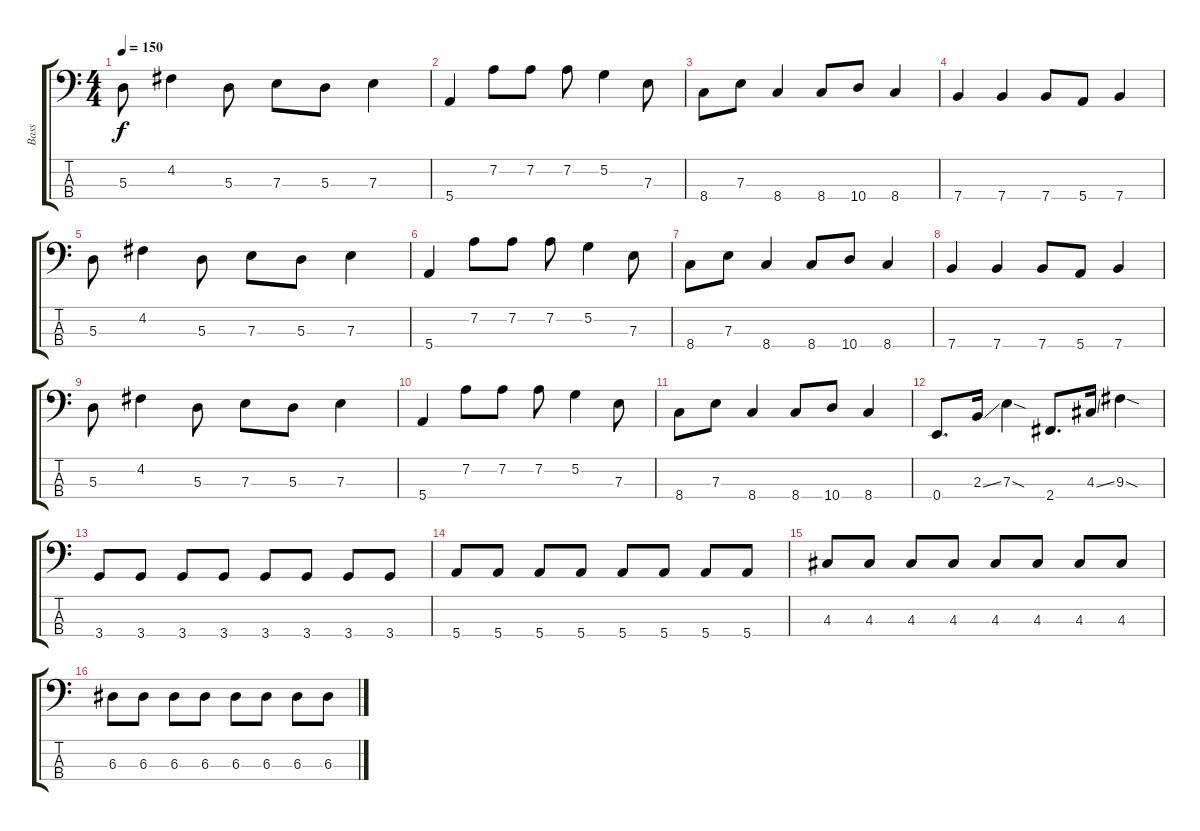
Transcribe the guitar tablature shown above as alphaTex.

\track ("Bass" "Bass") {instrument electricbassfinger}
\staff {score tabs}
\tuning (G2 D2 A1 E1) {hide}
\ts (4 4)
\tempo 150
\clef f4
\ks c
5.3.8{dy f} 4.2.4 5.3.8 7.3.8 5.3.8 7.3.4 |
5.4.4 7.2.8 7.2.8 7.2.8 5.2.4 7.3.8 |
8.4.8 7.3.8 8.4.4 8.4.8 10.4.8 8.4.4 |
7.4.4 7.4.4 7.4.8 5.4.8 7.4.4 |
5.3.8 4.2.4 5.3.8 7.3.8 5.3.8 7.3.4 |
5.4.4 7.2.8 7.2.8 7.2.8 5.2.4 7.3.8 |
8.4.8 7.3.8 8.4.4 8.4.8 10.4.8 8.4.4 |
7.4.4 7.4.4 7.4.8 5.4.8 7.4.4 |
5.3.8 4.2.4 5.3.8 7.3.8 5.3.8 7.3.4 |
5.4.4 7.2.8 7.2.8 7.2.8 5.2.4 7.3.8 |
8.4.8 7.3.8 8.4.4 8.4.8 10.4.8 8.4.4 |
0.4.8{d} 2.3{ss}.16 7.3{sod}.4 2.4.8{d} 4.3{ss}.16 9.3{sod}.4 |
3.4.8 3.4.8 3.4.8 3.4.8 3.4.8 3.4.8 3.4.8 3.4.8 |
5.4.8 5.4.8 5.4.8 5.4.8 5.4.8 5.4.8 5.4.8 5.4.8 |
4.3.8 4.3.8 4.3.8 4.3.8 4.3.8 4.3.8 4.3.8 4.3.8 |
6.3.8 6.3.8 6.3.8 6.3.8 6.3.8 6.3.8 6.3.8 6.3.8
